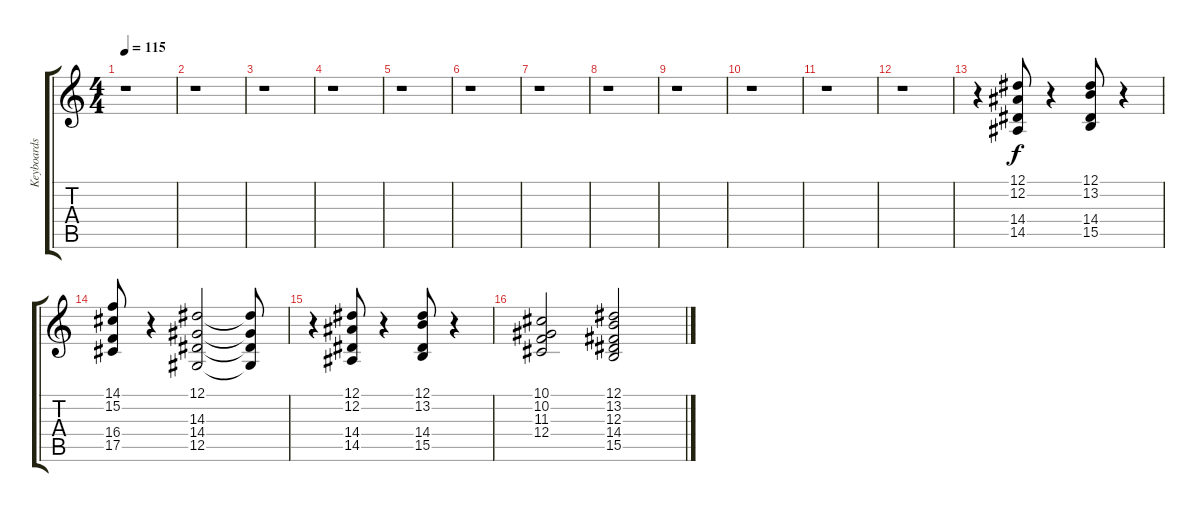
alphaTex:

\track ("Keyboards" "Keyboards") {instrument lead2sawtooth}
\staff {score tabs}
\tuning (Eb4 Bb3 Gb3 Db3 Ab2 Eb2) {hide}
\ts (4 4)
\tempo 115
\clef g2
\ks c
r.1{dy f} |
r.1 |
r.1 |
r.1 |
r.1 |
r.1 |
r.1 |
r.1 |
r.1 |
r.1 |
r.1 |
r.1 |
r.4 (12.1 12.2 14.4 14.5).8 r.4 (12.1 13.2 14.4 15.5).8 r.4 |
(14.1 15.2 16.4 17.5).8 r.4 (12.1 14.3 14.4 12.5).2 (12.1{t} 14.3{t} 14.4{t} 12.5{t}).8 |
r.4 (12.1 12.2 14.4 14.5).8 r.4 (12.1 13.2 14.4 15.5).8 r.4 |
(10.1 10.2 11.3 12.4).2 (12.1 13.2 12.3 14.4 15.5).2
